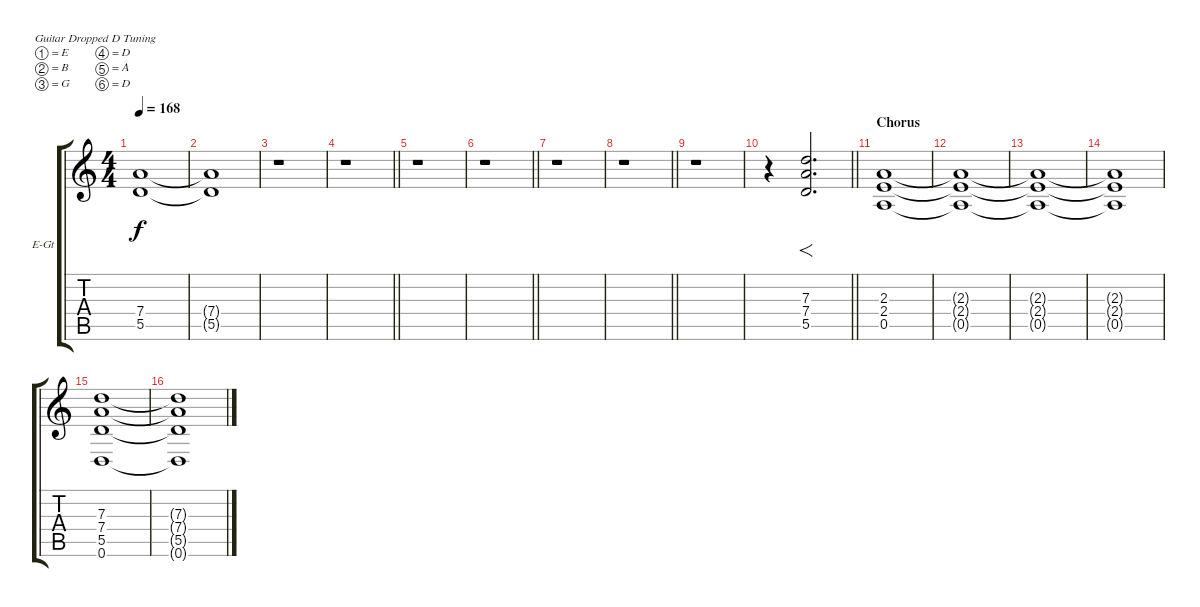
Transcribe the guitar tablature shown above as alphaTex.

\bracketExtendMode groupsimilarinstruments
\firstSystemTrackNameOrientation horizontal
\otherSystemsTrackNameOrientation horizontal
\track ("Rhythm" "E-Gt") {instrument distortionguitar}
\staff {score tabs}
\tuning (E4 B3 G3 D3 A2 D2)
\ts (4 4)
\tempo 168
\clef g2
\ks c
(7.4{t} 5.5{t}).1{dy f} |
(7.4{t} 5.5{t}).1 |
r.1 |
\barLineRight lightlight
r.1 |
r.1 |
\barLineRight lightlight
r.1 |
r.1 |
\barLineRight lightlight
r.1 |
r.1 |
\barLineRight lightlight
r.4 (7.3 7.4 5.5).2{f d} |
\section ("" "Chorus")
(2.3 2.4 0.5).1 |
(2.3{t} 2.4{t} 0.5{t}).1 |
(2.3{t} 2.4{t} 0.5{t}).1 |
(2.3{t} 2.4{t} 0.5{t}).1 |
(7.3 7.4 5.5 0.6).1 |
(7.3{t} 7.4{t} 5.5{t} 0.6{t}).1
